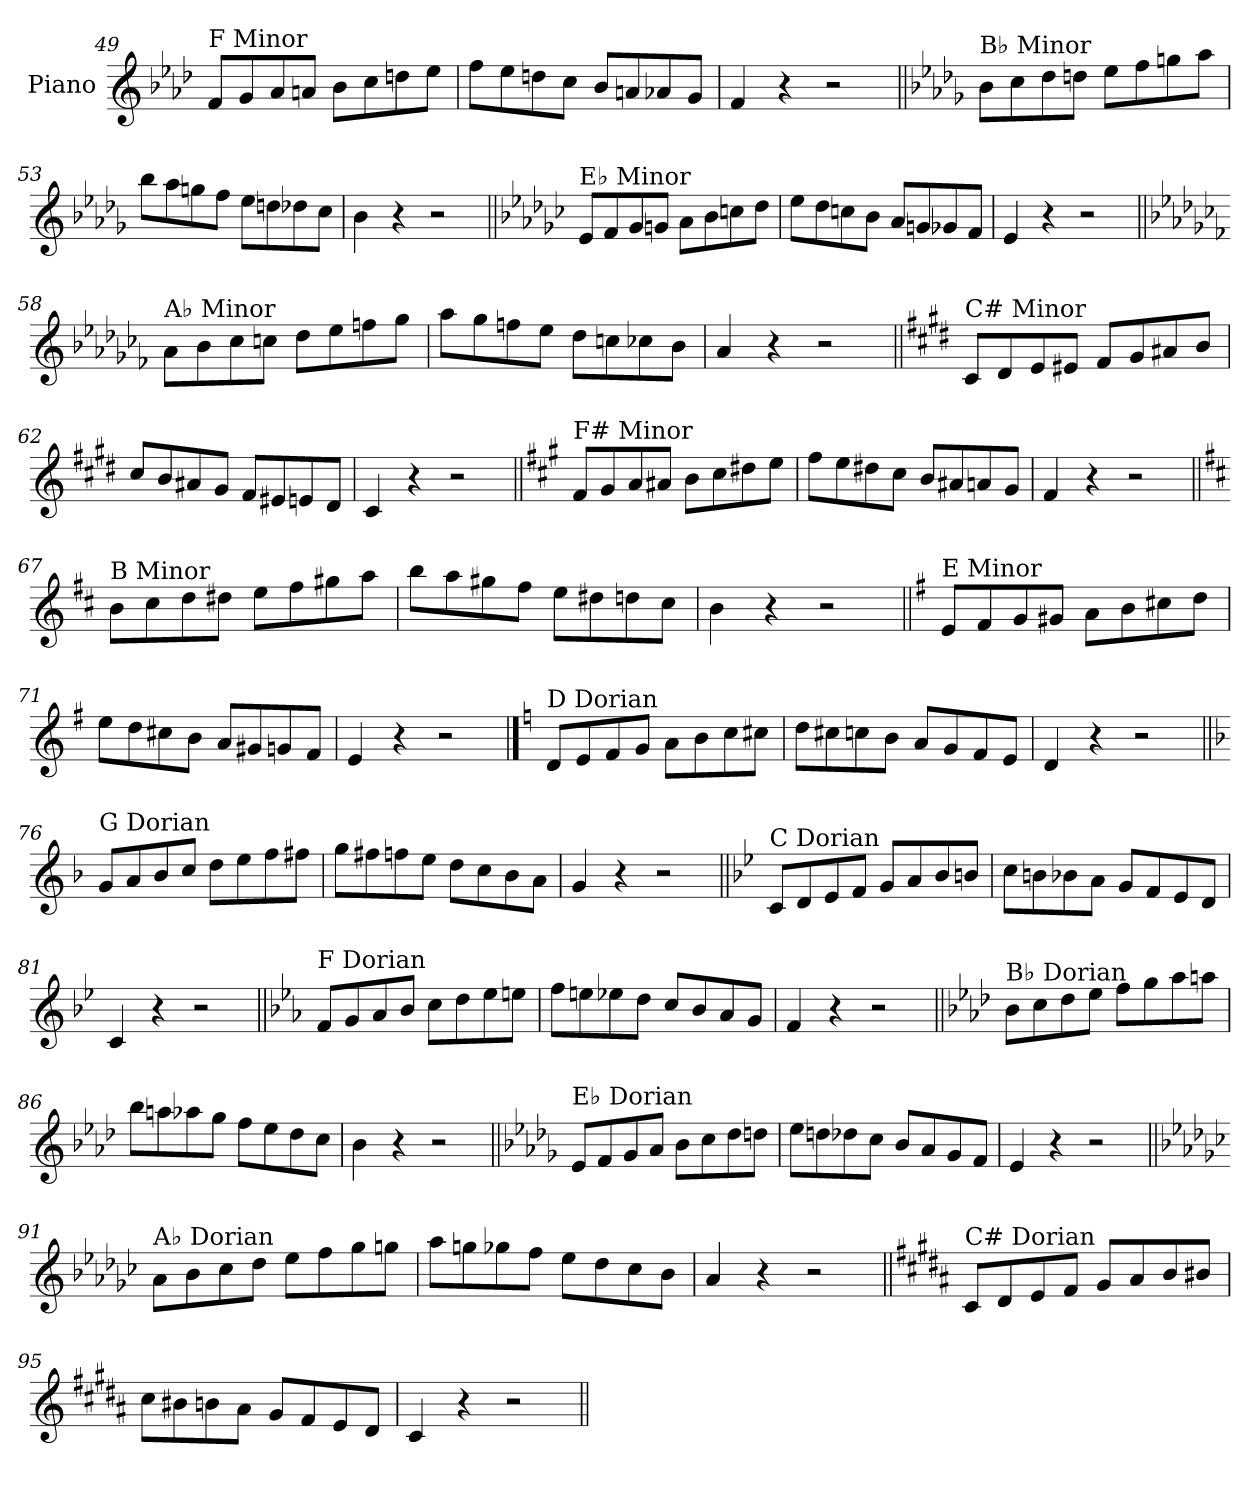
**kern
*part1
*staff1
*I"Piano
*I'Pno.
!!LO:LB:g=z
*clefG2
*k[b-e-a-d-]
=49
!LO:TX:a:t=F Minor
8f/L
8g/
8a-/
8an/J
8b-\L
8cc\
8ddn\
8ee-\J
=50
8ff\L
8ee-\
8ddn\
8cc\J
8b-/L
8an/
8a-X/
8g/J
=51
4f/
4r
2r
=52||
*k[b-e-a-d-g-]
!LO:TX:a:t=B♭ Minor
8b-\L
8cc\
8dd-\
8ddn\J
8ee-\L
8ff\
8ggn\
8aa-\J
=53
8bb-\L
8aa-\
8ggn\
8ff\J
8ee-\L
8ddn\
8dd-X\
8cc\J
=54
4b-\
4r
2r
!!LO:LB:g=z
=55||
*k[b-e-a-d-g-c-]
!LO:TX:a:t=E♭ Minor
8e-/L
8f/
8g-/
8gn/J
8a-\L
8b-\
8ccn\
8dd-\J
=56
8ee-\L
8dd-\
8ccn\
8b-\J
8a-/L
8gn/
8g-X/
8f/J
=57
4e-/
4r
2r
=58||
*k[b-e-a-d-g-c-f-]
!LO:TX:a:t=A♭ Minor
8a-\L
8b-\
8cc-\
8ccn\J
8dd-\L
8ee-\
8ffn\
8gg-\J
=59
8aa-\L
8gg-\
8ffn\
8ee-\J
8dd-\L
8ccn\
8cc-X\
8b-\J
=60
4a-/
4r
2r
!!LO:LB:g=z
=61||
*k[f#c#g#d#]
!LO:TX:a:t=C# Minor
8c#/L
8d#/
8e/
8e#X/J
8f#/L
8g#/
8a#X/
8b/J
=62
8cc#/L
8b/
8a#X/
8g#/J
8f#/L
8e#X/
8en/
8d#/J
=63
4c#/
4r
2r
=64||
*k[f#c#g#]
!LO:TX:a:t=F# Minor
8f#/L
8g#/
8a/
8a#X/J
8b\L
8cc#\
8dd#X\
8ee\J
=65
8ff#\L
8ee\
8dd#X\
8cc#\J
8b/L
8a#X/
8an/
8g#/J
=66
4f#/
4r
2r
!!LO:LB:g=z
=67||
*k[f#c#]
!LO:TX:a:t=B Minor
8b\L
8cc#\
8dd\
8dd#X\J
8ee\L
8ff#\
8gg#X\
8aa\J
=68
8bb\L
8aa\
8gg#X\
8ff#\J
8ee\L
8dd#X\
8ddn\
8cc#\J
=69
4b\
4r
2r
=70||
*k[f#]
!LO:TX:a:t=E Minor
8e/L
8f#/
8g/
8g#X/J
8a\L
8b\
8cc#X\
8dd\J
=71
8ee\L
8dd\
8cc#X\
8b\J
8a/L
8g#X/
8gn/
8f#/J
=72
4e/
4r
2r
!!LO:PB:g=z
==73
*k[]
!LO:TX:a:t=D Dorian
8d/L
8e/
8f/
8g/J
8a\L
8b\
8cc\
8cc#X\J
=74
8dd\L
8cc#X\
8ccn\
8b\J
8a/L
8g/
8f/
8e/J
=75
4d/
4r
2r
=76||
*k[b-]
!LO:TX:a:t=G Dorian
8g/L
8a/
8b-/
8cc/J
8dd\L
8ee\
8ff\
8ff#X\J
=77
8gg\L
8ff#X\
8ffn\
8ee\J
8dd\L
8cc\
8b-\
8a\J
=78
4g/
4r
2r
!!LO:LB:g=z
=79||
*k[b-e-]
!LO:TX:a:t=C Dorian
8c/L
8d/
8e-/
8f/J
8g/L
8a/
8b-/
8bn/J
=80
8cc\L
8bn\
8b-X\
8a\J
8g/L
8f/
8e-/
8d/J
=81
4c/
4r
2r
=82||
*k[b-e-a-]
!LO:TX:a:t=F Dorian
8f/L
8g/
8a-/
8b-/J
8cc\L
8dd\
8ee-\
8een\J
=83
8ff\L
8een\
8ee-X\
8dd\J
8cc/L
8b-/
8a-/
8g/J
=84
4f/
4r
2r
!!LO:LB:g=z
=85||
*k[b-e-a-d-]
!LO:TX:a:t=B♭ Dorian
8b-\L
8cc\
8dd-\
8ee-\J
8ff\L
8gg\
8aa-\
8aan\J
=86
8bb-\L
8aan\
8aa-X\
8gg\J
8ff\L
8ee-\
8dd-\
8cc\J
=87
4b-\
4r
2r
=88||
*k[b-e-a-d-g-]
!LO:TX:a:t=E♭ Dorian
8e-/L
8f/
8g-/
8a-/J
8b-\L
8cc\
8dd-\
8ddn\J
=89
8ee-\L
8ddn\
8dd-X\
8cc\J
8b-/L
8a-/
8g-/
8f/J
=90
4e-/
4r
2r
!!LO:LB:g=z
=91||
*k[b-e-a-d-g-c-]
!LO:TX:a:t=A♭ Dorian
8a-\L
8b-\
8cc-\
8dd-\J
8ee-\L
8ff\
8gg-\
8ggn\J
=92
8aa-\L
8ggn\
8gg-X\
8ff\J
8ee-\L
8dd-\
8cc-\
8b-\J
=93
4a-/
4r
2r
=94||
*k[f#c#g#d#a#]
!LO:TX:a:t=C# Dorian
8c#/L
8d#/
8e/
8f#/J
8g#/L
8a#/
8b/
8b#X/J
=95
8cc#\L
8b#X\
8bn\
8a#\J
8g#/L
8f#/
8e/
8d#/J
=96
4c#/
4r
2r
=||
*-
